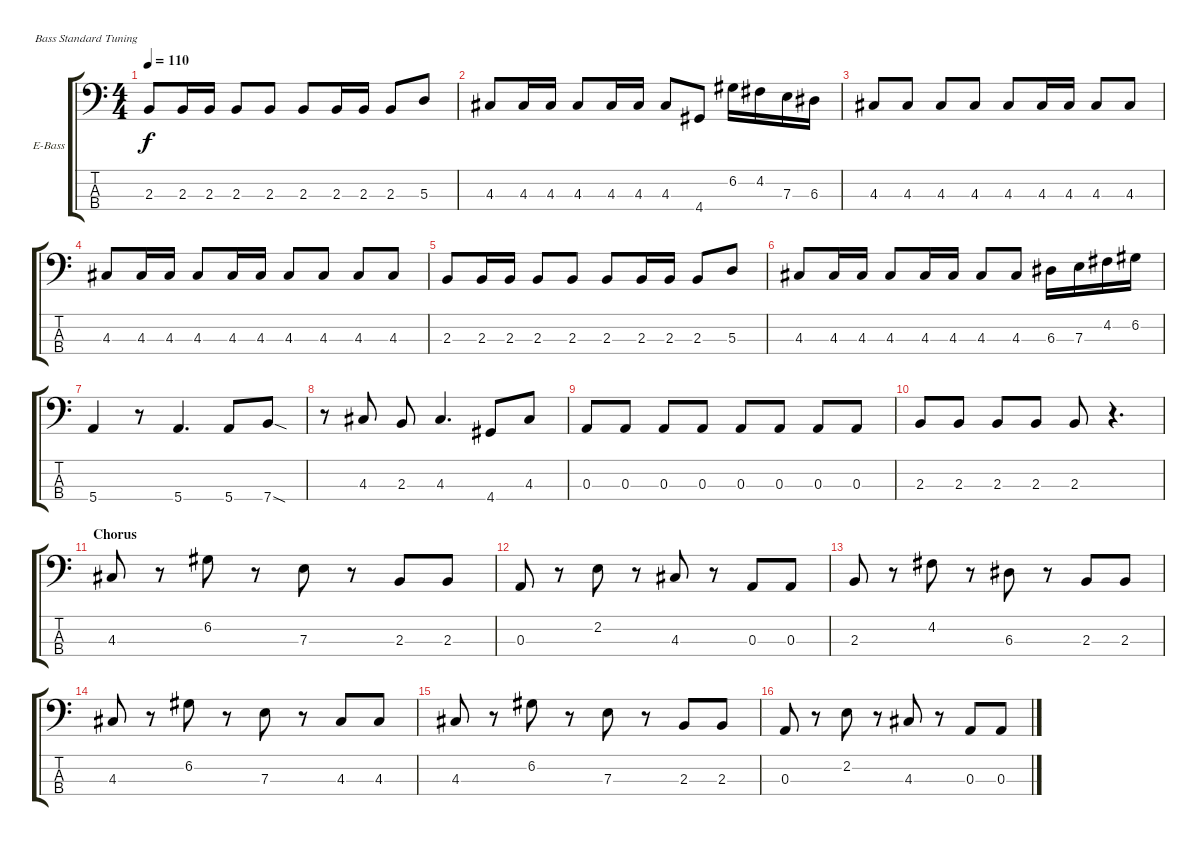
\defaultSystemsLayout 4
\bracketExtendMode groupsimilarinstruments
\firstSystemTrackNameOrientation horizontal
\otherSystemsTrackNameOrientation horizontal
\track ("Electric Bass" "E-Bass") {instrument electricbassfinger}
\staff {score tabs}
\tuning (G2 D2 A1 E1)
\ts (4 4)
\tempo 110
\clef f4
\ks c
2.3.8{dy f} 2.3.16 2.3.16 2.3.8 2.3.8 2.3.8 2.3.16 2.3.16 2.3.8 5.3.8 |
4.3.8 4.3.16 4.3.16 4.3.8 4.3.16 4.3.16 4.3.8 4.4.8 6.2.16 4.2.16 7.3.16 6.3.16 |
4.3.8 4.3.8 4.3.8 4.3.8 4.3.8 4.3.16 4.3.16 4.3.8 4.3.8 |
4.3.8 4.3.16 4.3.16 4.3.8 4.3.16 4.3.16 4.3.8 4.3.8 4.3.8 4.3.8 |
2.3.8 2.3.16 2.3.16 2.3.8 2.3.8 2.3.8 2.3.16 2.3.16 2.3.8 5.3.8 |
4.3.8 4.3.16 4.3.16 4.3.8 4.3.16 4.3.16 4.3.8 4.3.8 6.3.16 7.3.16 4.2.16 6.2.16 |
5.4.4 r.8 5.4.4{d} 5.4.8 7.4{sod}.8 |
r.8 4.3.8 2.3.8 4.3.4{d} 4.4.8 4.3.8 |
0.3.8 0.3.8 0.3.8 0.3.8 0.3.8 0.3.8 0.3.8 0.3.8 |
2.3.8 2.3.8 2.3.8 2.3.8 2.3.8 r.4{d} |
\section ("" "Chorus")
4.3.8 r.8 6.2.8 r.8 7.3.8 r.8 2.3.8 2.3.8 |
0.3.8 r.8 2.2.8 r.8 4.3.8 r.8 0.3.8 0.3.8 |
2.3.8 r.8 4.2.8 r.8 6.3.8 r.8 2.3.8 2.3.8 |
4.3.8 r.8 6.2.8 r.8 7.3.8 r.8 4.3.8 4.3.8 |
4.3.8 r.8 6.2.8 r.8 7.3.8 r.8 2.3.8 2.3.8 |
0.3.8 r.8 2.2.8 r.8 4.3.8 r.8 0.3.8 0.3.8
